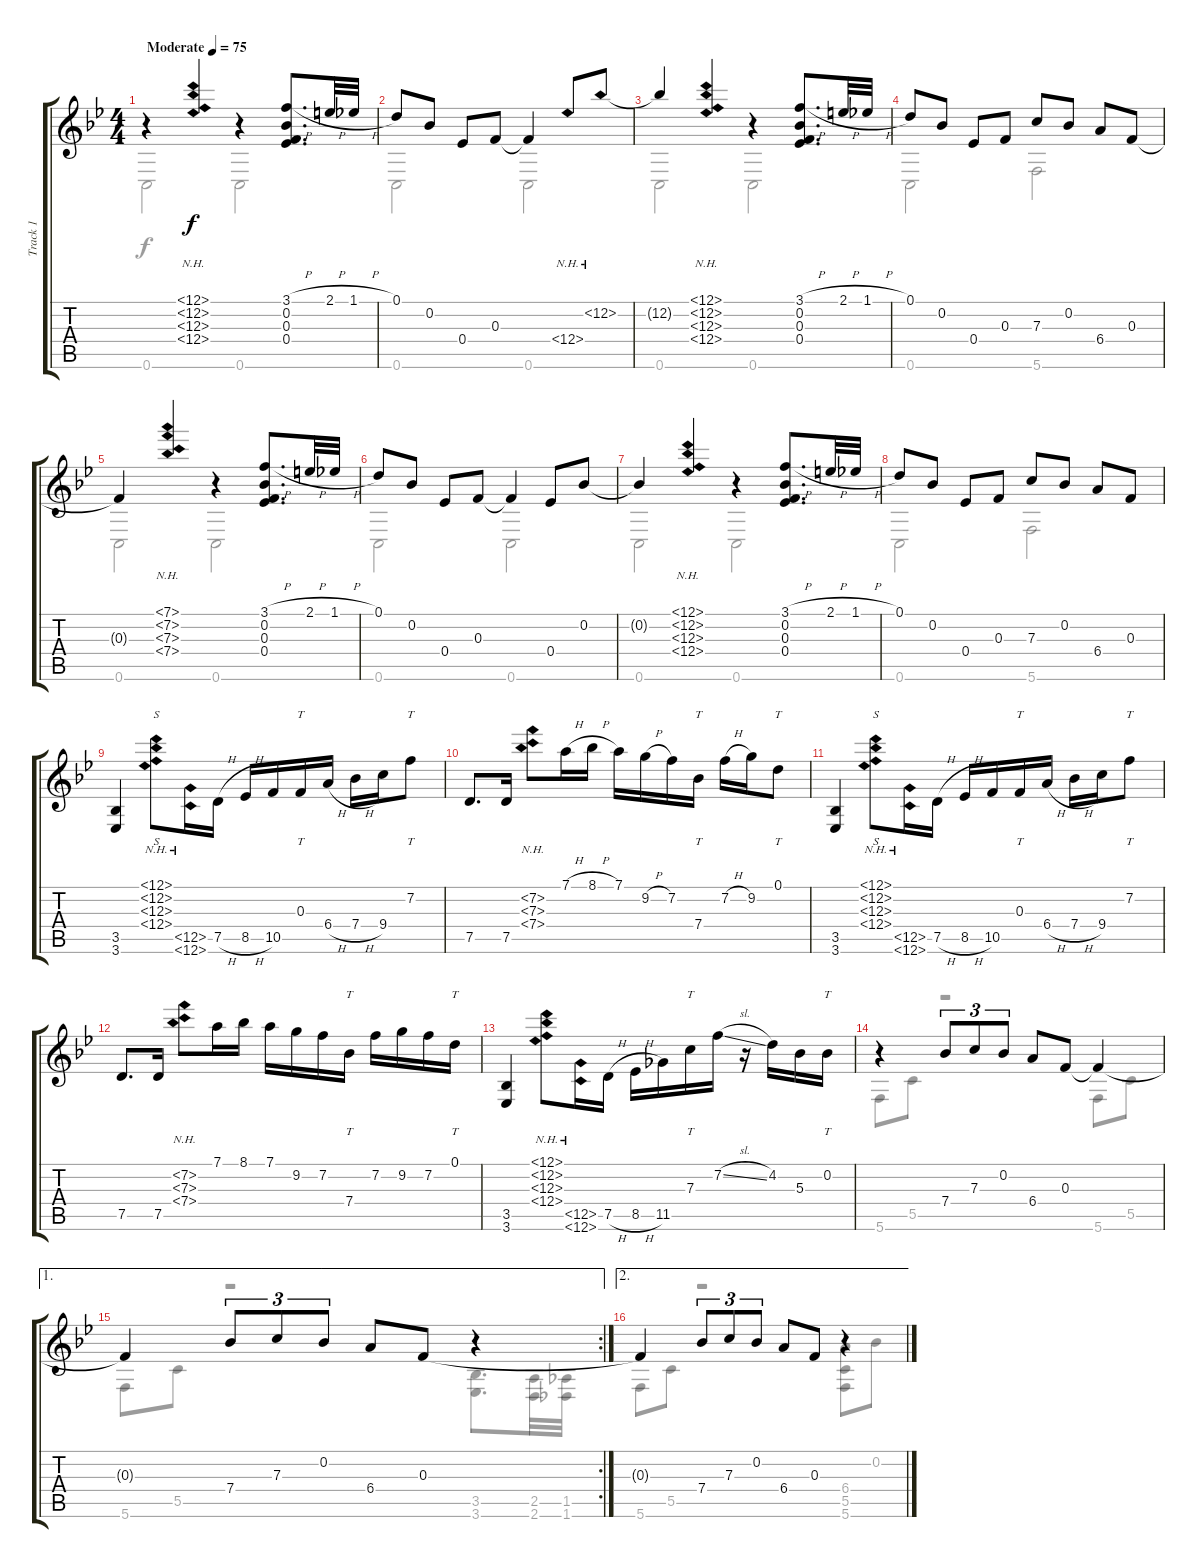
\track ("Track 1" "Track 1") {instrument acousticguitarsteel}
\staff {score tabs}
\tuning (D4 Bb3 F3 Eb3 G2 C2) {hide}
\voice
\ts (4 4)
\tempo (75 "Moderate")
\clef g2
\ks bb
r.4{dy f instrument acousticguitarsteel} (12.1{nh} 12.2{nh} 12.3{nh} 12.4{nh}).4 r.4 (3.1{h} 0.2 0.3 0.4).8{d} 2.1{h}.32 1.1{h}.32 |
0.1.8 0.2.8 0.4.8 0.3.8 0.3{t}.4 12.4{nh}.8 12.2{nh}.8 |
12.2{t}.4 (12.1{nh} 12.2{nh} 12.3{nh} 12.4{nh}).4 r.4 (3.1{h} 0.2 0.3 0.4).8{d} 2.1{h}.32 1.1{h}.32 |
0.1.8 0.2.8 0.4.8 0.3.8 7.3.8 0.2.8 6.4.8 0.3.8 |
0.3{t}.4 (7.1{nh} 7.2{nh} 7.3{nh} 7.4{nh}).4 r.4 (3.1{h} 0.2 0.3 0.4).8{d} 2.1{h}.32 1.1{h}.32 |
0.1.8 0.2.8 0.4.8 0.3.8 0.3{t}.4 0.4.8 0.2.8 |
0.2{t}.4 (12.1{nh} 12.2{nh} 12.3{nh} 12.4{nh}).4 r.4 (3.1{h} 0.2 0.3 0.4).8{d} 2.1{h}.32 1.1{h}.32 |
0.1.8 0.2.8 0.4.8 0.3.8 7.3.8 0.2.8 6.4.8 0.3.8 |
(3.5 3.6).4 (12.1{nh} 12.2{nh} 12.3{nh} 12.4{nh}).8{s} (12.5{nh} 12.6{nh}).16 7.5{h}.16 8.5{h}.16 10.5.16 0.3.16{tt} 6.4{h}.16 7.4{h}.16 9.4.16 7.2.8{tt} |
7.5.8{d} 7.5.16 (7.2{nh} 7.3{nh} 7.4{nh}).8 7.1{h}.16 8.1{h}.16 7.1.16 9.2{h}.16 7.2.16 7.4.16{tt} 7.2{h}.16 9.2.16 0.1.8{tt} |
(3.5 3.6).4 (12.1{nh} 12.2{nh} 12.3{nh} 12.4{nh}).8{s} (12.5{nh} 12.6{nh}).16 7.5{h}.16 8.5{h}.16 10.5.16 0.3.16{tt} 6.4{h}.16 7.4{h}.16 9.4.16 7.2.8{tt} |
7.5.8{d} 7.5.16 (7.2{nh} 7.3{nh} 7.4{nh}).8 7.1.16 8.1.16 7.1.16 9.2.16 7.2.16 7.4.16{tt} 7.2.16 9.2.16 7.2.16 0.1.16{tt} |
(3.5 3.6).4 (12.1{nh} 12.2{nh} 12.3{nh} 12.4{nh}).8 (12.5{nh} 12.6{nh}).16 7.5{h}.16 8.5{h}.16 11.5.16 7.3.16{tt} 7.2{sl}.16 r.16 4.2.16 5.3.16 0.2.16{tt} |
r.4 7.4.8{tu (3 2)} 7.3.8{tu (3 2)} 0.2.8{tu (3 2)} 6.4.8 0.3.8 0.3{t}.4 |
\ae 1
\rc 2
0.3{t}.4 7.4.8{tu (3 2)} 7.3.8{tu (3 2)} 0.2.8{tu (3 2)} 6.4.8 0.3.8 r.4 |
\ae 2
0.3{t}.4 7.4.8{tu (3 2)} 7.3.8{tu (3 2)} 0.2.8{tu (3 2)} 6.4.8 0.3.8 r.4
\voice
\clef g2
\ottava regular
\simile none
\ks bb
0.6.2{dy f} 0.6.2 |
0.6.2 0.6.2 |
0.6.2 0.6.2 |
0.6.2 5.6.2 |
0.6.2 0.6.2 |
0.6.2 0.6.2 |
0.6.2 0.6.2 |
0.6.2 5.6.2 |
|
|
|
|
|
5.6.8 5.5.8 r.2 5.6.8 5.5.8 |
5.6.8 5.5.8 r.2 (3.5 3.6).8{d} (2.5 2.6).32 (1.5 1.6).32 |
5.6.8 5.5.8 r.2 (6.4 5.5 5.6).8 0.2.8
